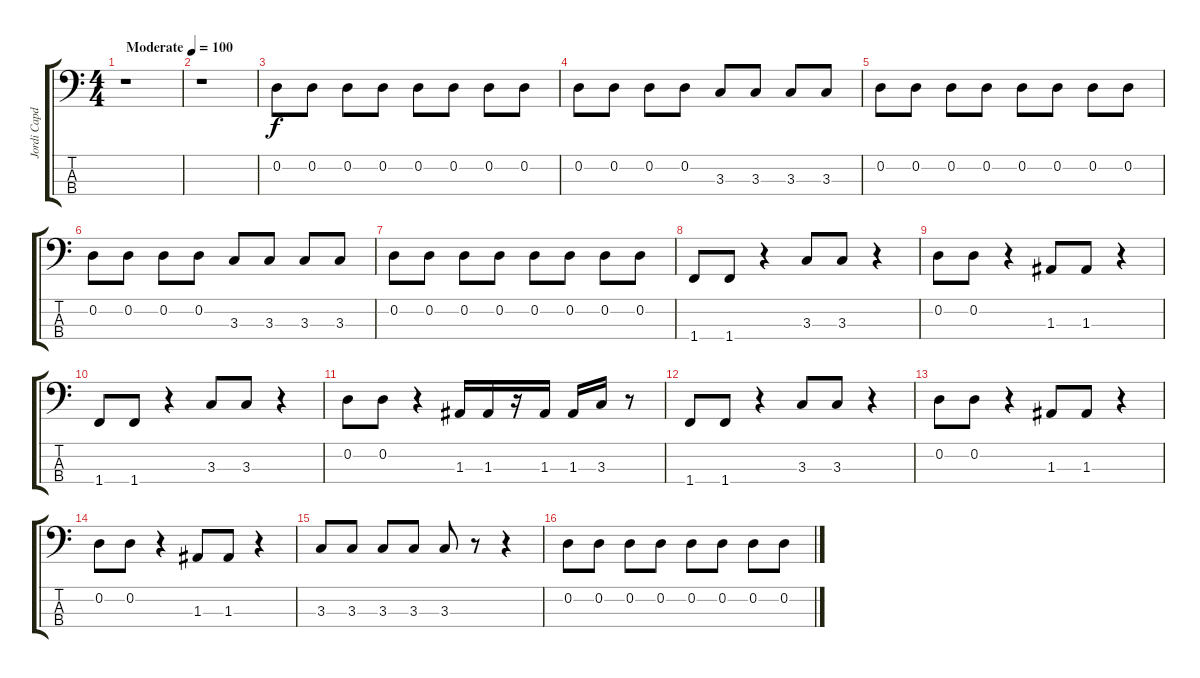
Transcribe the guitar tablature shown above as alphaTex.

\track ("Jordi Capdevila" "Jordi Capd") {instrument electricbassfinger}
\staff {score tabs}
\tuning (G2 D2 A1 E1) {hide}
\ts (4 4)
\tempo (100 "Moderate")
\clef f4
\ks c
r.1{dy f instrument electricbassfinger} |
r.1 |
0.2.8 0.2.8 0.2.8 0.2.8 0.2.8 0.2.8 0.2.8 0.2.8 |
0.2.8 0.2.8 0.2.8 0.2.8 3.3.8 3.3.8 3.3.8 3.3.8 |
0.2.8 0.2.8 0.2.8 0.2.8 0.2.8 0.2.8 0.2.8 0.2.8 |
0.2.8 0.2.8 0.2.8 0.2.8 3.3.8 3.3.8 3.3.8 3.3.8 |
0.2.8 0.2.8 0.2.8 0.2.8 0.2.8 0.2.8 0.2.8 0.2.8 |
1.4.8 1.4.8 r.4 3.3.8 3.3.8 r.4 |
0.2.8 0.2.8 r.4 1.3.8 1.3.8 r.4 |
1.4.8 1.4.8 r.4 3.3.8 3.3.8 r.4 |
0.2.8 0.2.8 r.4 1.3.16 1.3.16 r.16 1.3.16 1.3.16 3.3.16 r.8 |
1.4.8 1.4.8 r.4 3.3.8 3.3.8 r.4 |
0.2.8 0.2.8 r.4 1.3.8 1.3.8 r.4 |
0.2.8 0.2.8 r.4 1.3.8 1.3.8 r.4 |
3.3.8 3.3.8 3.3.8 3.3.8 3.3.8 r.8 r.4 |
0.2.8 0.2.8 0.2.8 0.2.8 0.2.8 0.2.8 0.2.8 0.2.8
